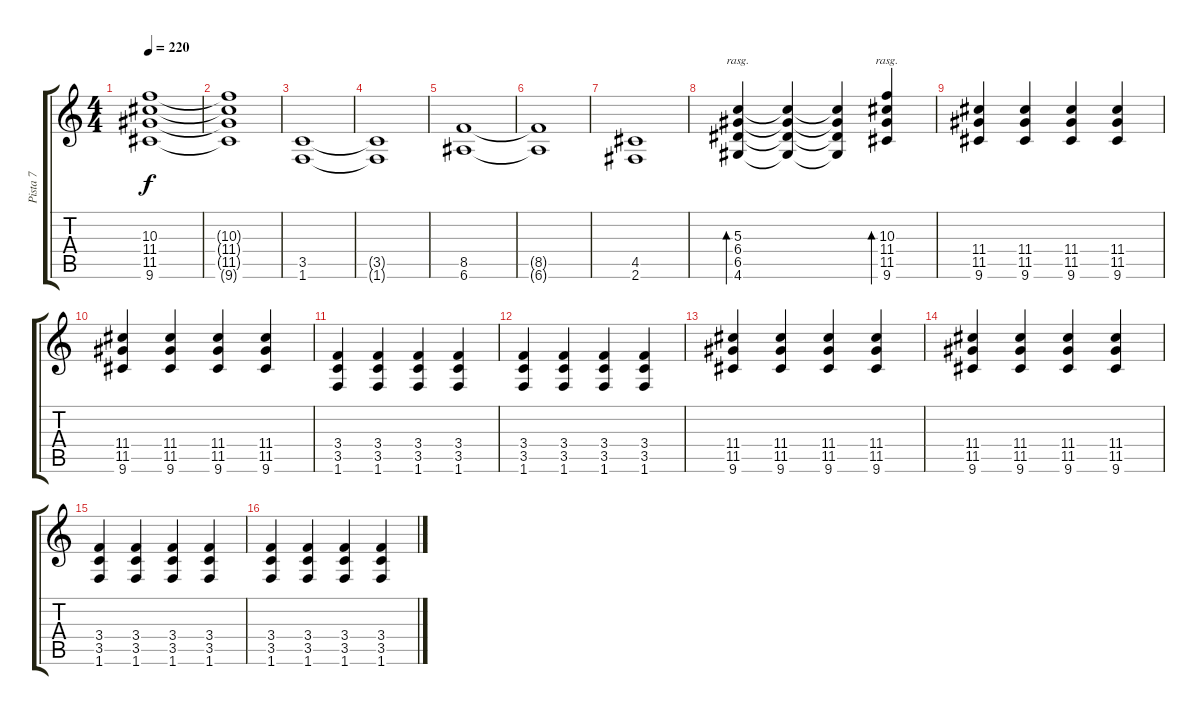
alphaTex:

\track ("Pista 7" "Pista 7") {instrument electricguitarjazz}
\staff {score tabs}
\tuning (E4 B3 G3 D3 A2 E2) {hide}
\ts (4 4)
\tempo 220
\clef g2
\ks c
(10.3{t} 11.4{t} 11.5{t} 9.6{t}).1{dy f} |
(10.3{t} 11.4{t} 11.5{t} 9.6{t}).1 |
(3.5 1.6).1 |
(3.5{t} 1.6{t}).1 |
(8.5 6.6).1 |
(8.5{t} 6.6{t}).1 |
(4.5 2.6).1 |
(5.3 6.4 6.5 4.6).4{bd 240 rasg ii} (5.3{t} 6.4{t} 6.5{t} 4.6{t}).4 (5.3{t} 6.4{t} 6.5{t} 4.6{t}).4 (10.3 11.4 11.5 9.6).4{bd 240 rasg ii} |
(11.4 11.5 9.6).4{balance 9 instrument overdrivenguitar} (11.4 11.5 9.6).4 (11.4 11.5 9.6).4 (11.4 11.5 9.6).4 |
(11.4 11.5 9.6).4 (11.4 11.5 9.6).4 (11.4 11.5 9.6).4 (11.4 11.5 9.6).4 |
(3.4 3.5 1.6).4 (3.4 3.5 1.6).4 (3.4 3.5 1.6).4 (3.4 3.5 1.6).4 |
(3.4 3.5 1.6).4 (3.4 3.5 1.6).4 (3.4 3.5 1.6).4 (3.4 3.5 1.6).4 |
(11.4 11.5 9.6).4 (11.4 11.5 9.6).4 (11.4 11.5 9.6).4 (11.4 11.5 9.6).4 |
(11.4 11.5 9.6).4 (11.4 11.5 9.6).4 (11.4 11.5 9.6).4 (11.4 11.5 9.6).4 |
(3.4 3.5 1.6).4 (3.4 3.5 1.6).4 (3.4 3.5 1.6).4 (3.4 3.5 1.6).4 |
(3.4 3.5 1.6).4 (3.4 3.5 1.6).4 (3.4 3.5 1.6).4 (3.4 3.5 1.6).4
